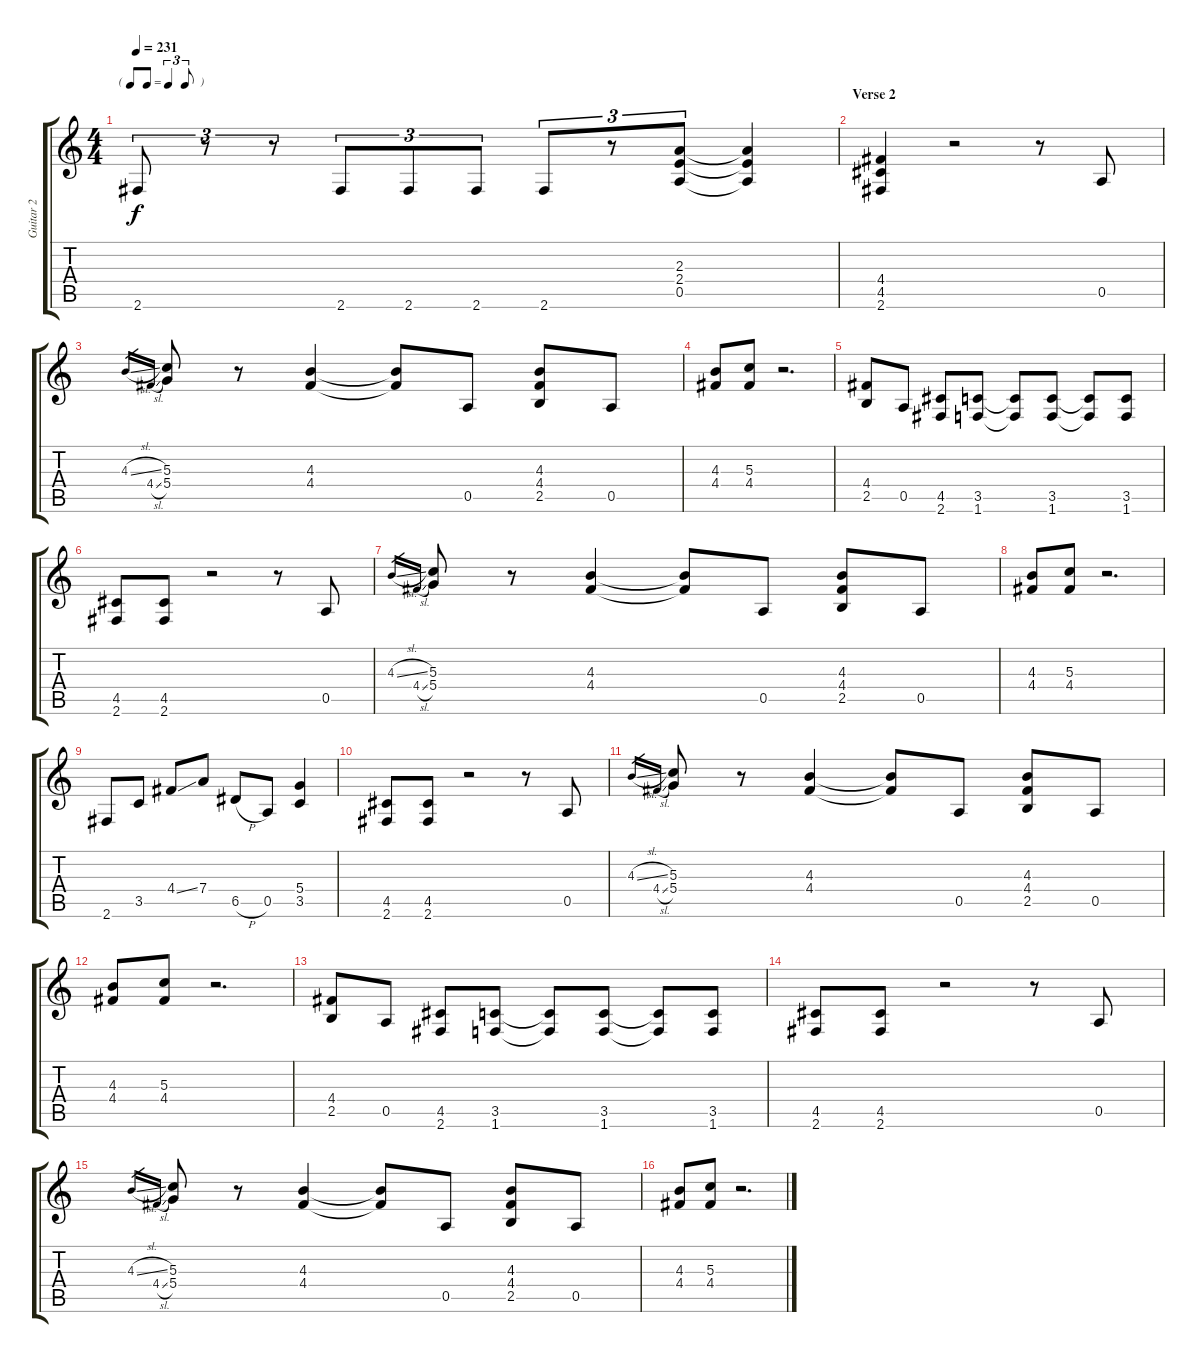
\track ("Guitar 2" "Guitar 2") {instrument distortionguitar}
\staff {score tabs}
\tuning (E4 B3 G3 D3 A2 E2) {hide}
\ts (4 4)
\tf triplet8th
\tempo 231
\clef g2
\ks c
2.6.8{tu (3 2) dy f} r.8{tu (3 2)} r.8{tu (3 2)} 2.6.8{tu (3 2)} 2.6.8{tu (3 2)} 2.6.8{tu (3 2)} 2.6.8{tu (3 2)} r.8{tu (3 2)} (2.3 2.4 0.5).8{tu (3 2)} (2.3{t} 2.4{t} 0.5{t}).4 |
\section ("" "Verse 2")
(4.4 4.5 2.6).4 r.2 r.8 0.5.8 |
4.3{sl}.16{gr} 4.4{sl}.16{gr} (5.3 5.4).8 r.8 (4.3 4.4).4 (4.3{t} 4.4{t}).8 0.5.8 (4.3 4.4 2.5).8 0.5.8 |
(4.3 4.4).8 (5.3 4.4).8 r.2{d} |
(4.4 2.5).8 0.5.8 (4.5 2.6).8 (3.5 1.6).8 (3.5{t} 1.6{t}).8 (3.5 1.6).8 (3.5{t} 1.6{t}).8 (3.5 1.6).8 |
(4.5 2.6).8 (4.5 2.6).8 r.2 r.8 0.5.8 |
4.3{sl}.16{gr} 4.4{sl}.16{gr} (5.3 5.4).8 r.8 (4.3 4.4).4 (4.3{t} 4.4{t}).8 0.5.8 (4.3 4.4 2.5).8 0.5.8 |
(4.3 4.4).8 (5.3 4.4).8 r.2{d} |
2.6.8 3.5.8 4.4{ss}.8 7.4.8 6.5{h}.8 0.5.8 (5.4 3.5).4 |
(4.5 2.6).8 (4.5 2.6).8 r.2 r.8 0.5.8 |
4.3{sl}.16{gr} 4.4{sl}.16{gr} (5.3 5.4).8 r.8 (4.3 4.4).4 (4.3{t} 4.4{t}).8 0.5.8 (4.3 4.4 2.5).8 0.5.8 |
(4.3 4.4).8 (5.3 4.4).8 r.2{d} |
(4.4 2.5).8 0.5.8 (4.5 2.6).8 (3.5 1.6).8 (3.5{t} 1.6{t}).8 (3.5 1.6).8 (3.5{t} 1.6{t}).8 (3.5 1.6).8 |
(4.5 2.6).8 (4.5 2.6).8 r.2 r.8 0.5.8 |
4.3{sl}.16{gr} 4.4{sl}.16{gr} (5.3 5.4).8 r.8 (4.3 4.4).4 (4.3{t} 4.4{t}).8 0.5.8 (4.3 4.4 2.5).8 0.5.8 |
(4.3 4.4).8 (5.3 4.4).8 r.2{d}
